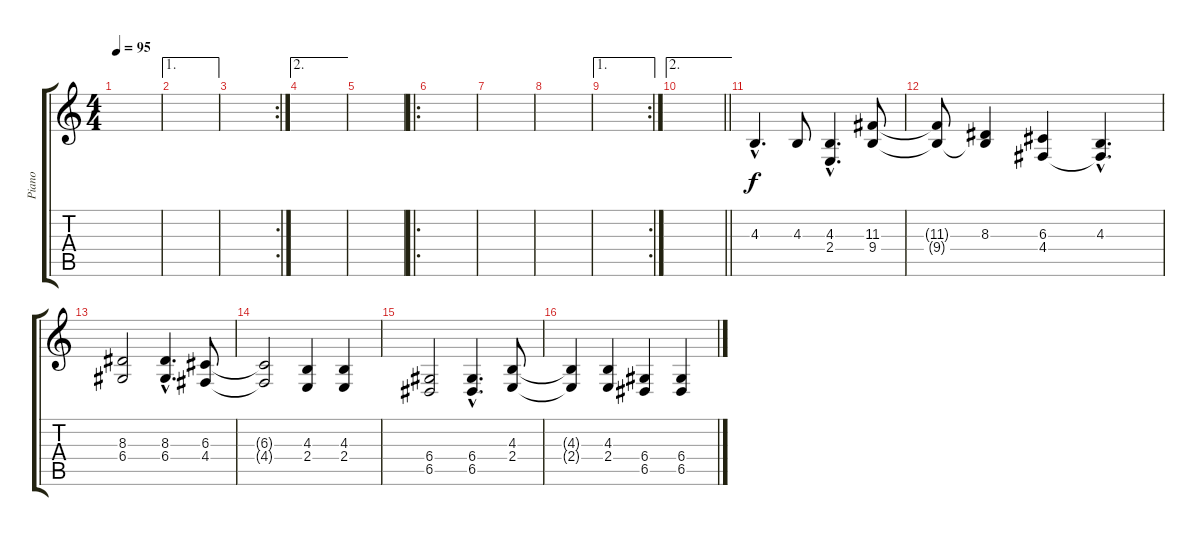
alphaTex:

\track ("Piano" "Piano") {instrument acousticgrandpiano}
\staff {score tabs}
\tuning (E4 B3 G3 D3 A2 E2) {hide}
\ts (4 4)
\tempo 95
\clef g2
\ks c
|
\ae 1
|
\rc 2
|
\ae 2
|
|
\ro
|
|
|
\ae 1
\rc 2
|
\ae 2
\barLineRight lightlight
|
4.3{hac}.4{d} 4.3.8 (4.3{hac} 2.4{hac}).4{d} (11.3 9.4).8 |
(11.3{t} 9.4{t}).8 (8.3 9.4{t}).4 (6.3 4.4).4 (4.3{hac} 4.4{hac t}).4{d} |
(8.3 6.4).2 (8.3{hac} 6.4{hac}).4{d} (6.3 4.4).8 |
(6.3{t} 4.4{t}).2 (4.3 2.4).4 (4.3 2.4).4 |
(6.4 6.5).2 (6.4{hac} 6.5{hac}).4{d} (4.3 2.4).8 |
(4.3{t} 2.4{t}).4 (4.3 2.4).4 (6.4 6.5).4 (6.4 6.5).4
